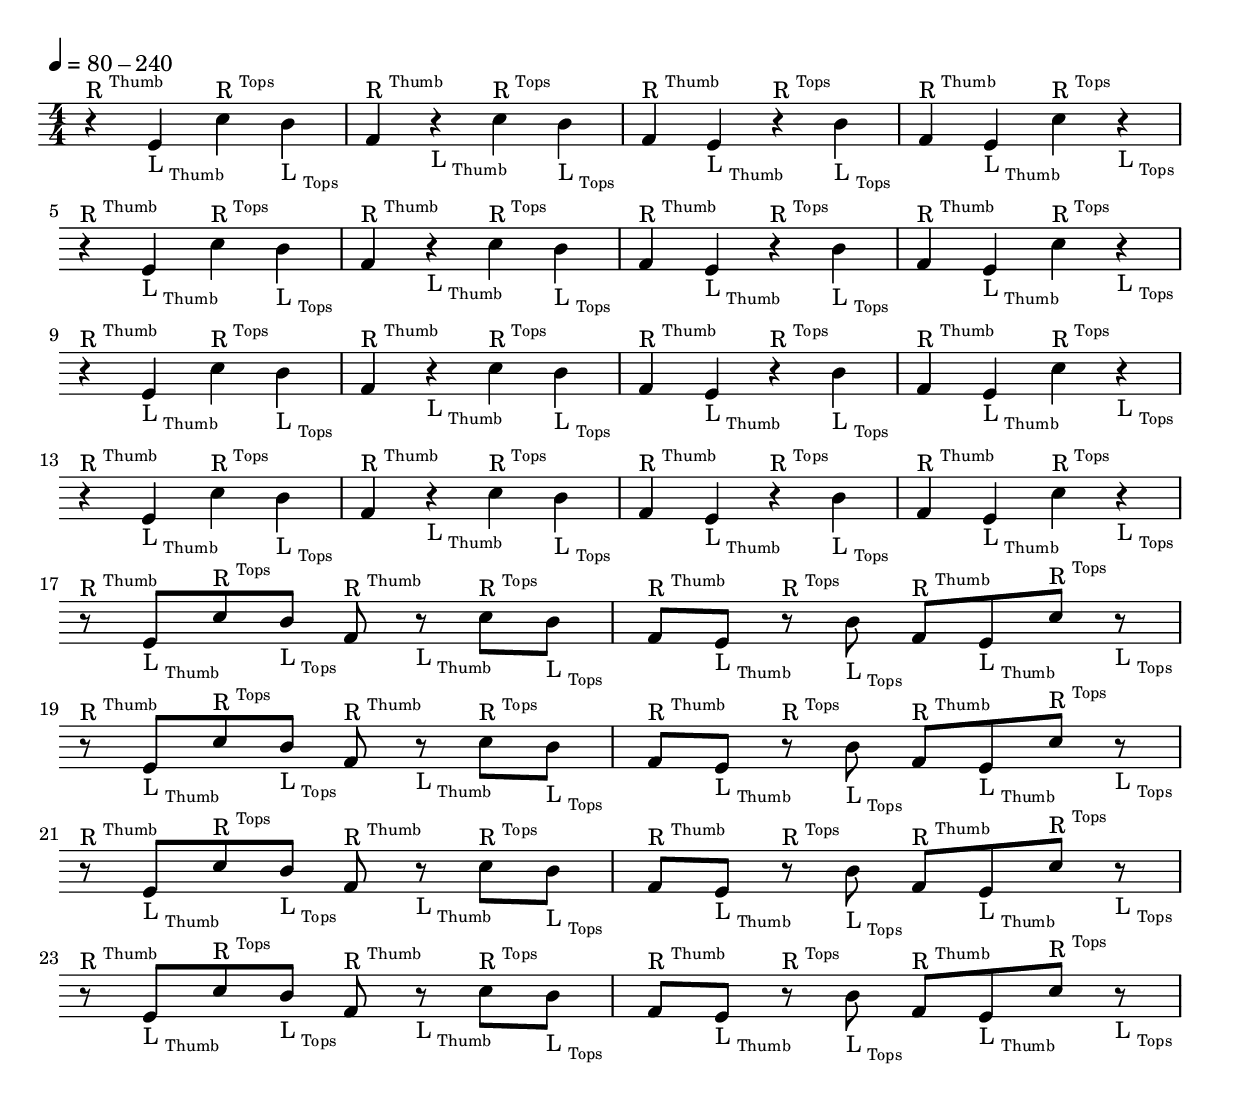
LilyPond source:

\version "2.24.1"
\include "../global.ly"

\layout {
  indent = -3.5
}

\relative {
  \defaultScoreSettings
  \tempo 4 = 80 - 240
  \time 4/4

  \repeat unfold 4 { 
    r4^\RThumbTop e'_\LThumbBtm  c'^\RTopsTop   b_\LTopsBtm 
    f4^\RThumbTop  r_\LThumbBtm  c'^\RTopsTop   b_\LTopsBtm 
    f4^\RThumbTop  e_\LThumbBtm   r^\RTopsTop  b'_\LTopsBtm 
    f4^\RThumbTop  e_\LThumbBtm  c'^\RTopsTop   r_\LTopsBtm 
    \break
  }

  \repeat unfold 4 { 
    r8^\RThumbTop e,_\LThumbBtm  c'^\RTopsTop   b_\LTopsBtm 
    f8^\RThumbTop  r_\LThumbBtm  c'^\RTopsTop   b_\LTopsBtm 
    f8^\RThumbTop  e_\LThumbBtm   r^\RTopsTop  b'_\LTopsBtm 
    f8^\RThumbTop  e_\LThumbBtm  c'^\RTopsTop   r_\LTopsBtm 
    \break
  }
}